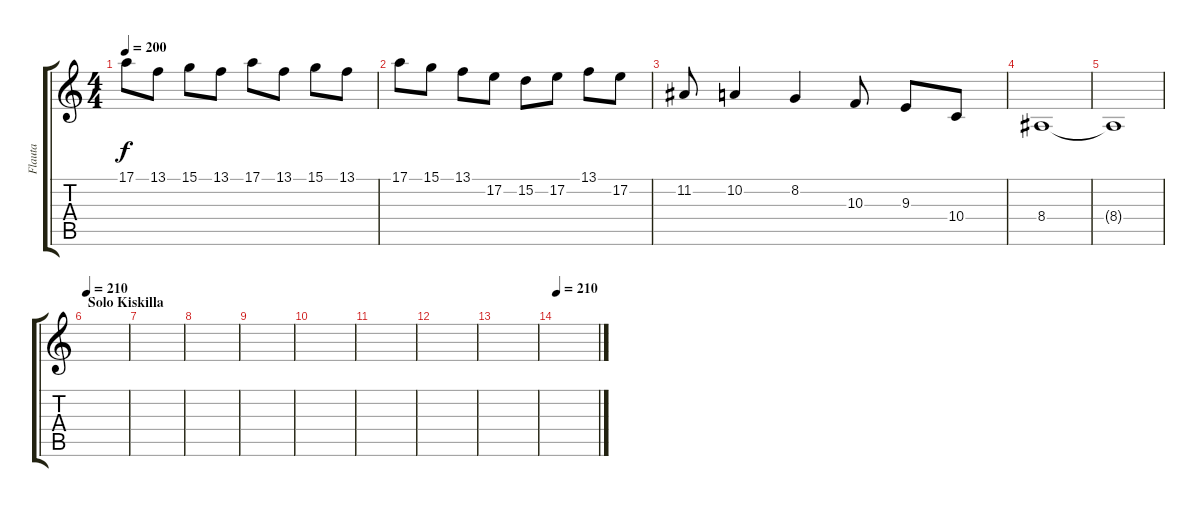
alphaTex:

\track ("Flauta" "Flauta") {instrument flute}
\staff {score tabs}
\tuning (E4 B3 G3 D3 A2 E2) {hide}
\ts (4 4)
\tempo 200
\clef g2
\ks c
17.1.8{dy f} 13.1.8 15.1.8 13.1.8 17.1.8 13.1.8 15.1.8 13.1.8 |
17.1.8 15.1.8 13.1.8 17.2.8 15.2.8 17.2.8 13.1.8 17.2.8 |
11.2.8 10.2.4 8.2.4 10.3.8 9.3.8 10.4.8 |
8.4.1 |
8.4{t}.1 |
\section ("" "Solo Kiskilla")
\tempo 210
|
|
|
|
|
|
|
|
\tempo 210
